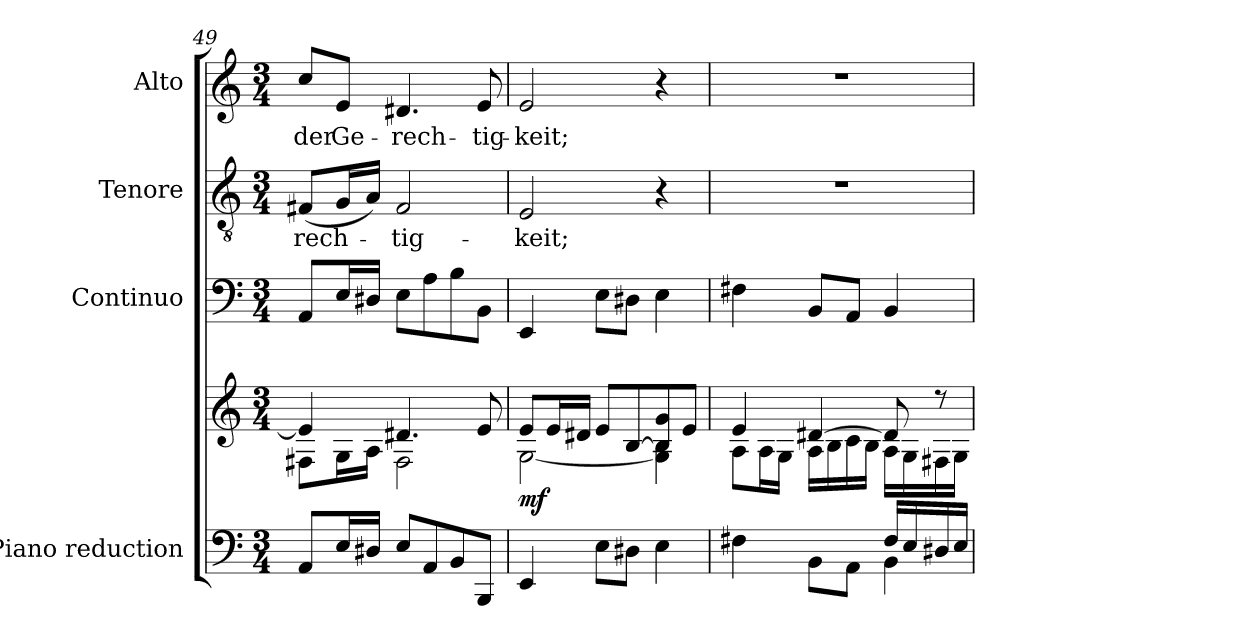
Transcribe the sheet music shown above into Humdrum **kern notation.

**kern	**kern	**dynam	**kern	**kern	**text	**kern	**text
*part4	*part4	*part4	*part3	*part2	*part2	*part1	*part1
*staff5	*staff4	*staff4/5	*staff3	*staff2	*staff2	*staff1	*staff1
*I"Piano reduction	*	*	*I"Continuo	*I"Tenore	*	*I"Alto	*
*I'Pno	*	*	*	*	*	*	*
*clefF4	*clefG2	*	*clefF4	*clefGv2	*	*clefG2	*
*k[]	*k[]	*	*k[]	*k[]	*	*k[]	*
*M3/4	*M3/4	*	*M3/4	*M3/4	*	*M3/4	*
=49	=49	=49	=49	=49	=49	=49	=49
*	*^	*	*	*	*	*	*
!	!	!	!	!	!	!LO:LY:b	!	!LO:LY:b
8AA/L	4e/]	8F#X\L	.	8AA/L	(<8F#X/L	-rech-	8cc/L	der
!	!	!	!	!	!	!	!	!LO:LY:b
16E/L	.	16G\L	.	16E/L	16G/L	.	8e/J	Ge-
16D#X/JJ	.	16A\JJ	.	16D#X/JJ	16A/JJ)	.	.	.
!	!	!	!	!	!	!LO:LY:b	!	!LO:LY:b
8E/L	4.d#X/	2F#\	.	8E\L	2F#/	-tig-	4.d#X/	-rech-
8AA/	.	.	.	8A\	.	.	.	.
8BB/	.	.	.	8B\	.	.	.	.
!	!	!	!	!	!	!	!	!LO:LY:b
8BBB/J	8e/	.	.	8BB\J	.	.	8e/	-tig-
=50	=50	=50	=50	=50	=50	=50	=50	=50
!	!	!	!LO:DY:b	!	!	!LO:LY:b	!	!LO:LY:b
4EE/	8e/L	[2G\	mf	4EE/	2E/	-keit;	2e/	-keit;
.	16e/L	.	.	.	.	.	.	.
.	16d#X/JJ	.	.	.	.	.	.	.
8E\L	8e/L	.	.	8E\L	.	.	.	.
8D#X\J	[8B/	.	.	8D#X\J	.	.	.	.
4E\	8B/] 8g/	4G\] 4B\	.	4E\	4r	.	4r	.
.	8e/J	.	.	.	.	.	.	.
=51	=51	=51	=51	=51	=51	=51	=51	=51
*^	*	*	*	*	*	*	*	*
2ryy	4F#X\	4e/	8A\L	.	4F#X\	2.r	.	2.r	.
.	.	.	16A\L	.	.	.	.	.	.
.	.	.	16G\JJ	.	.	.	.	.	.
.	8BB\L	[4d#X/	16A\LL	.	8BB/L	.	.	.	.
.	.	.	16B\	.	.	.	.	.	.
.	8AA\J	.	16c\	.	8AA/J	.	.	.	.
.	.	.	16B\JJ	.	.	.	.	.	.
16F#/LL	4BB\	8d#/]	16A\LL	.	4BB/	.	.	.	.
16E/	.	.	16G\	.	.	.	.	.	.
16D#X/	.	8r	16F#X\	.	.	.	.	.	.
16E/JJ	.	.	16G\JJ	.	.	.	.	.	.
*v	*v	*	*	*	*	*	*	*	*
*	*v	*v	*	*	*	*	*	*
=	=	=	=	=	=	=	=
*-	*-	*-	*-	*-	*-	*-	*-
